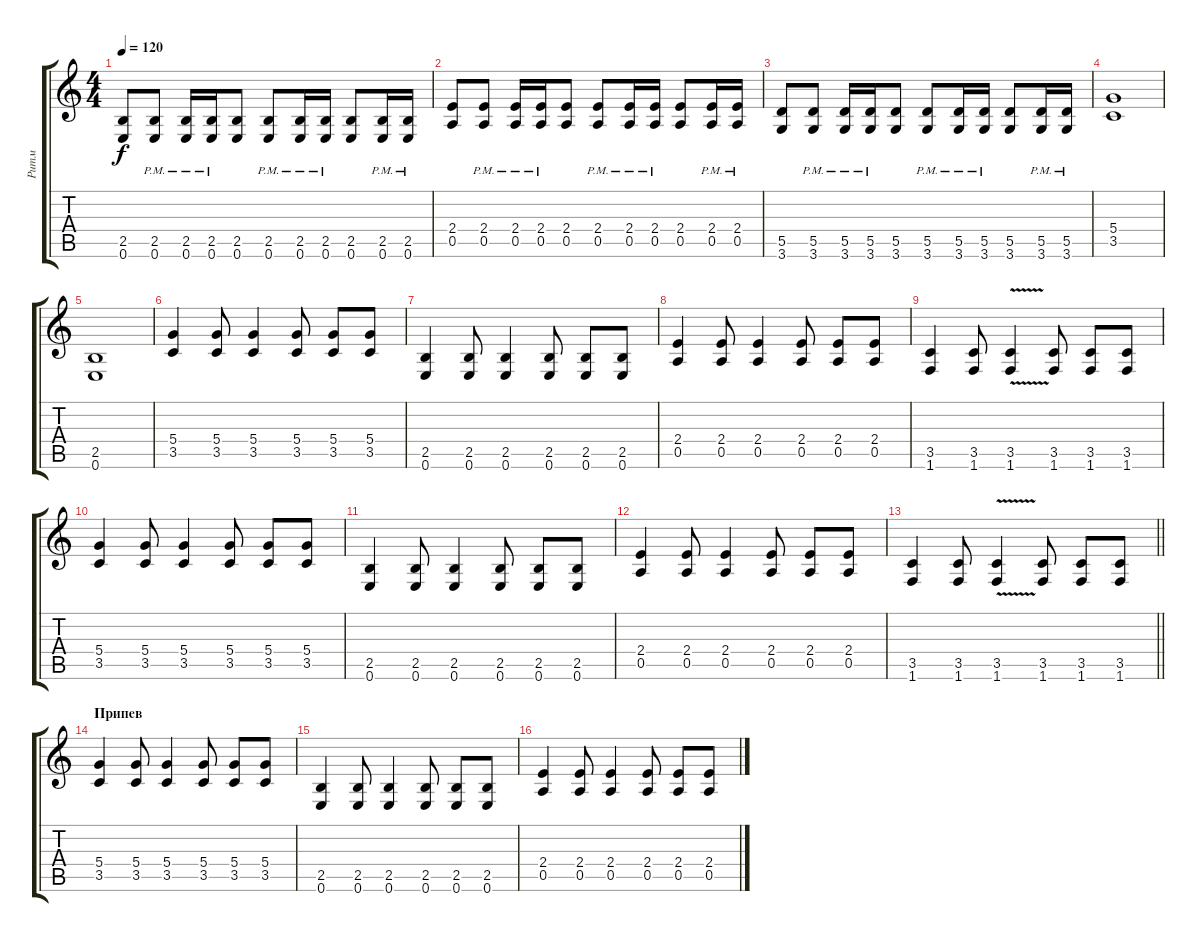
\track ("Ритм" "Ритм") {instrument distortionguitar}
\staff {score tabs}
\tuning (E4 B3 G3 D3 A2 E2) {hide}
\ts (4 4)
\tempo 120
\clef g2
\ks c
(2.5 0.6).8{dy f} (2.5{pm} 0.6{pm}).8 (2.5{pm} 0.6{pm}).16 (2.5{pm} 0.6{pm}).16 (2.5 0.6).8 (2.5{pm} 0.6{pm}).8 (2.5{pm} 0.6{pm}).16 (2.5{pm} 0.6{pm}).16 (2.5 0.6).8 (2.5{pm} 0.6{pm}).16 (2.5{pm} 0.6{pm}).16 |
(2.4 0.5).8 (2.4{pm} 0.5{pm}).8 (2.4{pm} 0.5{pm}).16 (2.4{pm} 0.5{pm}).16 (2.4 0.5).8 (2.4{pm} 0.5{pm}).8 (2.4{pm} 0.5{pm}).16 (2.4{pm} 0.5{pm}).16 (2.4 0.5).8 (2.4{pm} 0.5{pm}).16 (2.4{pm} 0.5{pm}).16 |
(5.5 3.6).8 (5.5{pm} 3.6{pm}).8 (5.5{pm} 3.6{pm}).16 (5.5{pm} 3.6{pm}).16 (5.5 3.6).8 (5.5{pm} 3.6{pm}).8 (5.5{pm} 3.6{pm}).16 (5.5{pm} 3.6{pm}).16 (5.5 3.6).8 (5.5{pm} 3.6{pm}).16 (5.5{pm} 3.6{pm}).16 |
(5.4 3.5).1 |
(2.5 0.6).1 |
(5.4 3.5).4 (5.4 3.5).8 (5.4 3.5).4 (5.4 3.5).8 (5.4 3.5).8 (5.4 3.5).8 |
(2.5 0.6).4 (2.5 0.6).8 (2.5 0.6).4 (2.5 0.6).8 (2.5 0.6).8 (2.5 0.6).8 |
(2.4 0.5).4 (2.4 0.5).8 (2.4 0.5).4 (2.4 0.5).8 (2.4 0.5).8 (2.4 0.5).8 |
(3.5 1.6).4 (3.5 1.6).8 (3.5{v} 1.6{v}).4 (3.5 1.6).8 (3.5 1.6).8 (3.5 1.6).8 |
(5.4 3.5).4 (5.4 3.5).8 (5.4 3.5).4 (5.4 3.5).8 (5.4 3.5).8 (5.4 3.5).8 |
(2.5 0.6).4 (2.5 0.6).8 (2.5 0.6).4 (2.5 0.6).8 (2.5 0.6).8 (2.5 0.6).8 |
(2.4 0.5).4 (2.4 0.5).8 (2.4 0.5).4 (2.4 0.5).8 (2.4 0.5).8 (2.4 0.5).8 |
\barLineRight lightlight
(3.5 1.6).4 (3.5 1.6).8 (3.5{v} 1.6{v}).4 (3.5 1.6).8 (3.5 1.6).8 (3.5 1.6).8 |
\section ("" "Припев")
(5.4 3.5).4 (5.4 3.5).8 (5.4 3.5).4 (5.4 3.5).8 (5.4 3.5).8 (5.4 3.5).8 |
(2.5 0.6).4 (2.5 0.6).8 (2.5 0.6).4 (2.5 0.6).8 (2.5 0.6).8 (2.5 0.6).8 |
(2.4 0.5).4 (2.4 0.5).8 (2.4 0.5).4 (2.4 0.5).8 (2.4 0.5).8 (2.4 0.5).8
